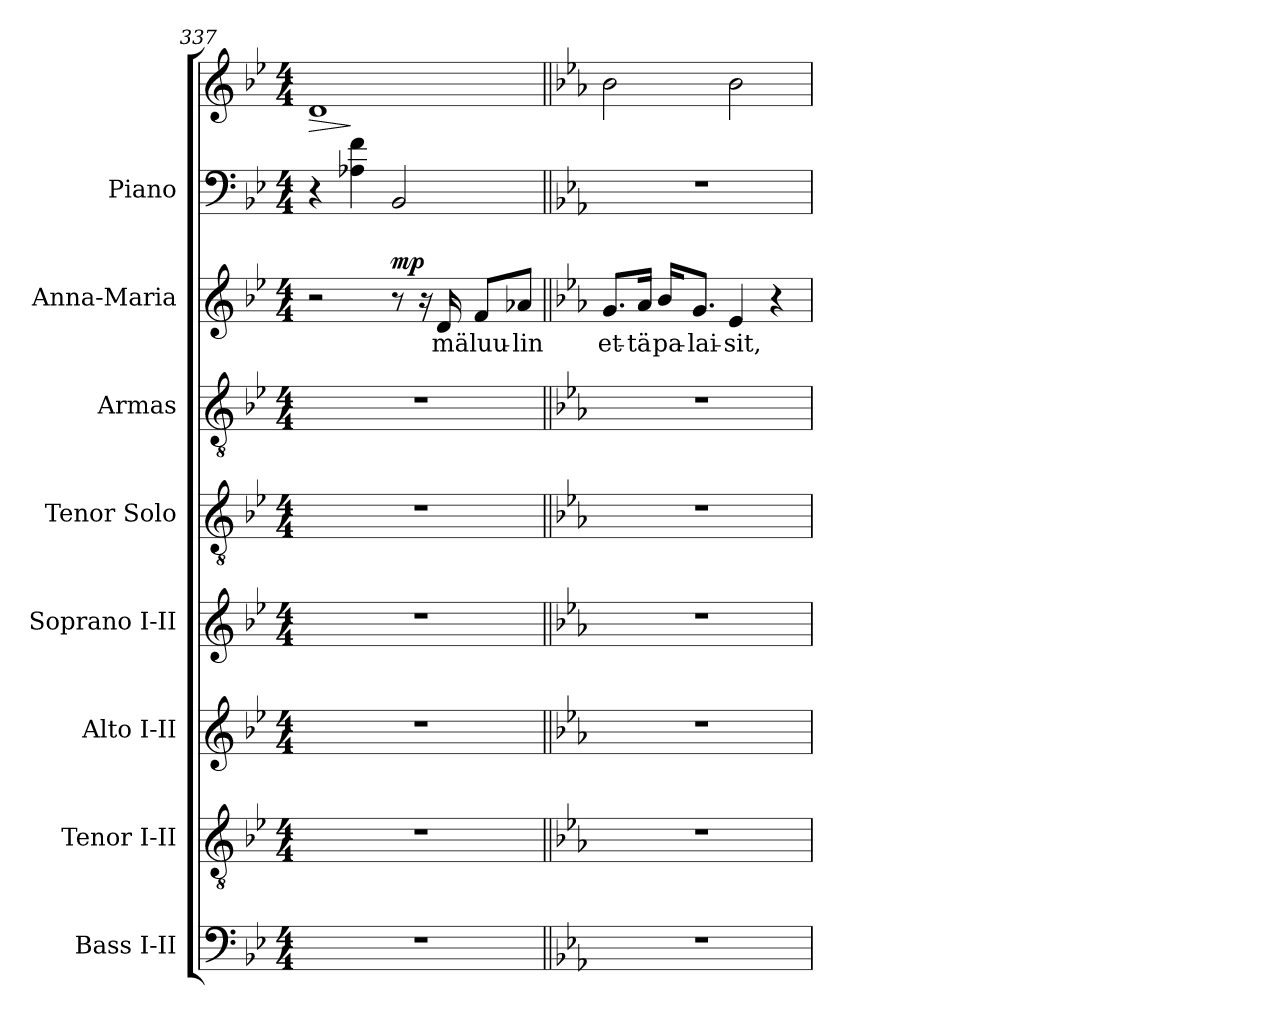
**kern	**kern	**kern	**kern	**kern	**kern	**kern	**text	**dynam	**kern	**kern	**dynam
*part8	*part7	*part6	*part5	*part4	*part3	*part2	*part2	*part2	*part1	*part1	*part1
*staff9	*staff8	*staff7	*staff6	*staff5	*staff4	*staff3	*staff3	*staff3	*staff2	*staff1	*staff1/2
*I"Bass I-II	*I"Tenor I-II	*I"Alto I-II	*I"Soprano I-II	*I"Tenor Solo	*I"Armas	*I"Anna-Maria	*	*	*I"Piano	*	*
*I'B.	*I'T.	*I'A.	*I'S.	*I'T. Solo	*I'Armas	*I'A-M	*	*	*I'Pno.	*	*
*clefF4	*clefGv2	*clefG2	*clefG2	*clefGv2	*clefGv2	*clefG2	*	*	*clefF4	*clefG2	*
*	*ITrd7c12	*	*	*ITrd7c12	*ITrd7c12	*	*	*	*	*	*
*k[b-e-]	*k[b-e-]	*k[b-e-]	*k[b-e-]	*k[b-e-]	*k[b-e-]	*k[b-e-]	*	*	*k[b-e-]	*k[b-e-]	*
*B-:	*B-:	*B-:	*B-:	*B-:	*B-:	*B-:	*	*	*B-:	*B-:	*
*M4/4	*M4/4	*M4/4	*M4/4	*M4/4	*M4/4	*M4/4	*	*	*M4/4	*M4/4	*
=337	=337	=337	=337	=337	=337	=337	=337	=337	=337	=337	=337
!	!	!	!	!	!	!	!	!	!	!	!LO:HP:b
1r	1r	1r	1r	1r	1r	2r	.	.	4r	1di	>
.	.	.	.	.	.	.	.	.	4A-Xi\ 4fi	.	]
.	.	.	.	.	.	8r	.	mp	2BB-i/	.	.
.	.	.	.	.	.	16r	.	.	.	.	.
!	!	!	!	!	!	!	!LO:LY:b:color=#000000	!	!	!	!
.	.	.	.	.	.	16di/	mä	.	.	.	.
!	!	!	!	!	!	!	!LO:LY:b:color=#000000	!	!	!	!
.	.	.	.	.	.	8fi/L	luu-	.	.	.	.
!	!	!	!	!	!	!	!LO:LY:b:color=#000000	!	!	!	!
.	.	.	.	.	.	8a-Xi/J	-lin	.	.	.	.
!!LO:LB:g=z
=338||	=338||	=338||	=338||	=338||	=338||	=338||	=338||	=338||	=338||	=338||	=338||
*k[b-e-a-]	*k[b-e-a-]	*k[b-e-a-]	*k[b-e-a-]	*k[b-e-a-]	*k[b-e-a-]	*k[b-e-a-]	*	*	*k[b-e-a-]	*k[b-e-a-]	*
*E-:	*E-:	*E-:	*E-:	*E-:	*E-:	*E-:	*	*	*E-:	*E-:	*
!	!	!	!	!	!	!	!LO:LY:b:color=#000000	!	!	!	!
1r	1r	1r	1r	1r	1r	8.gi/L	et-	.	1r	2b-i\	.
!	!	!	!	!	!	!	!LO:LY:b:color=#000000	!	!	!	!
.	.	.	.	.	.	16a-i/Jk	-tä	.	.	.	.
!	!	!	!	!	!	!	!LO:LY:b:color=#000000	!	!	!	!
.	.	.	.	.	.	16b-i/KL	pa-	.	.	.	.
!	!	!	!	!	!	!	!LO:LY:b:color=#000000	!	!	!	!
.	.	.	.	.	.	8.gi/J	-lai-	.	.	.	.
!	!	!	!	!	!	!	!LO:LY:b:color=#000000	!	!	!	!
.	.	.	.	.	.	4e-i/	-sit,	.	.	2b-i\	.
.	.	.	.	.	.	4r	.	.	.	.	.
=	=	=	=	=	=	=	=	=	=	=	=
*-	*-	*-	*-	*-	*-	*-	*-	*-	*-	*-	*-
